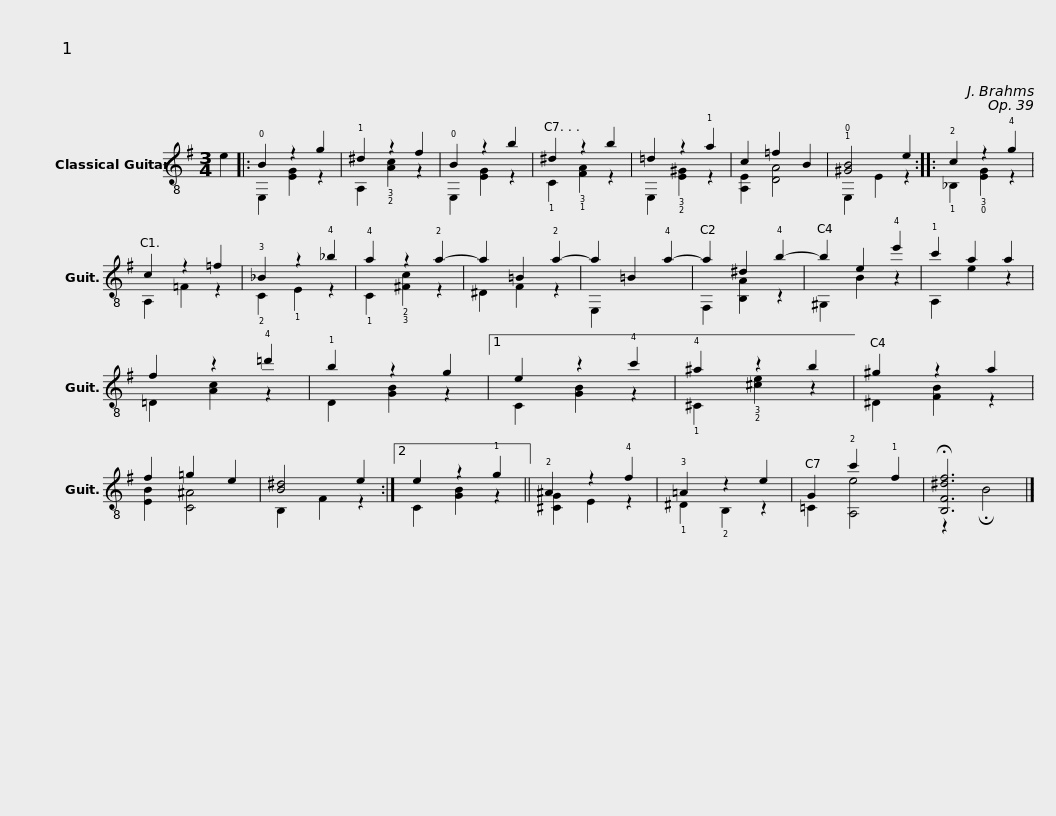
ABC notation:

X:1
%%score ( 1 2 )
L:1/8
M:3/4
I:linebreak $
K:G
V:1 treble-8
V:2 treble-8
V:1
 e2 |: !0!B2 z2 g2 | !1!^d2 z2 f2 | !0!B2 z2 b2 | ^d2 z2 b2 | %5
 =d2 z2 !1!a2 | c2 =f2 B2 | !1!!0![^GB]4 e2 ::$ !2!c2 z2 !4!g2 | c2 z2 =f2 | %10
 !3!_B2 z2 !4!_b2 | !4!a2 z2 !2!a2- | a2 =B2 !2!a2- | a2 =B2 !4!a2- | a2 ^d2 !4!b2- | %15
 b2 e2 !4!e'2 | !1!c'2 a2 a2 | f2 z2 !4!=d'2 |$ !1!b2 z2 g2 |1 e2 z2 !4!c'2 | %20
 !4!^a2 z2 b2 | ^g2 z2 a2 | f2 =g2 e2 | [B^d]4 e2 :|2 e2 z2 !1!g2 || %25
 !2!^A2 z2 !4!f2 | !3!=A2 z2 e2 | G2 !2!c'2 !1!f2 | !fermata![B,F^df]6 |] %29
V:2
 x2 |: E,2 [EG]2 z2 | A,2 !3!!2![Ac]2 z2 | E,2 [EG]2 z2 | !1!C2 !3!!1![FA]2 z2 | %5
 E,2 !3!!2![E^G]2 z2 | [A,E]2 [DA]4 | E,2 E2 z2 ::$ !1!_B,2 !3!!0![EG]2 z2 | A,2 =F2 z2 | %10
 !2!C2 !1!E2 z2 | !1!C2 !2!!3![^Fc]2 z2 | ^D2 F2 z2 | E,2 x4 | F,2 [B,A]2 z2 | %15
 ^G,2 B2 z2 | A,2 e2 z2 | =D2 [Ac]2 z2 |$ D2 [GB]2 z2 |1 C2 [GB]2 z2 | %20
 !1!^C2 !3!!2![^ce]2 z2 | ^D2 [FB]2 z2 | [EB]2 [C^A]4 | B,2 F2 z2 :|2 C2 [GB]2 z2 || %25
 [^CG]2 E2 z2 | !1!^D2 !2!B,2 z2 | =C2 [A,e]4 | z2 !fermata!B4 |] %29
